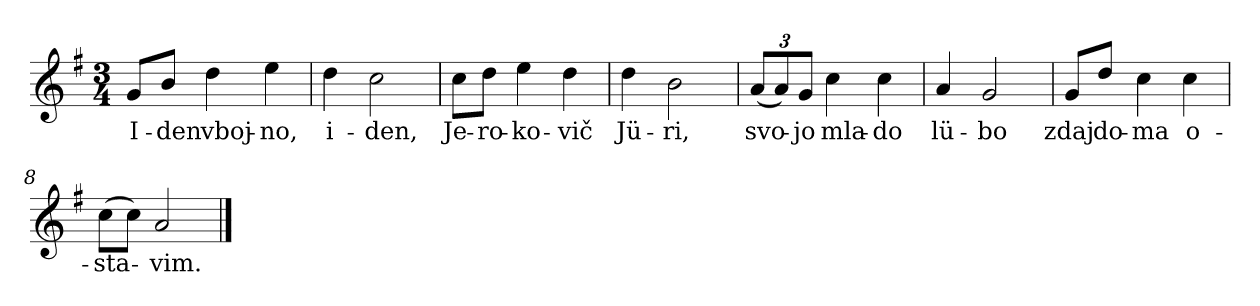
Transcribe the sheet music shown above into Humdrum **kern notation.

**kern	**text
*part1	*part1
*staff1	*staff1
*clefG2	*
*k[f#]	*
*G:	*
*M3/4	*
*MM72	*
=1	=1
8g/L	I-
8b/J	-den
4dd\	vboj-
4ee\	-no,
=2	=2
4dd\	i-
2cc\	-den,
=3	=3
8cc\L	Je-
8dd\J	-ro-
4ee\	-ko-
4dd\	-vič
=4	=4
4dd\	Jü-
2b\	-ri,
=5	=5
(<12a/L	svo-
12a/)	.
12g/J	-jo
4cc\	mla-
4cc\	-do
=6	=6
4a/	lü-
2g/	-bo
!!LO:LB:g=z
=7	=7
8g/L	zdaj
8dd/J	do-
4cc\	-ma
4cc\	o-
=8	=8
(>8cc\L	-sta-
8cc\J)	.
2a/	-vim.
==	==
*-	*-
